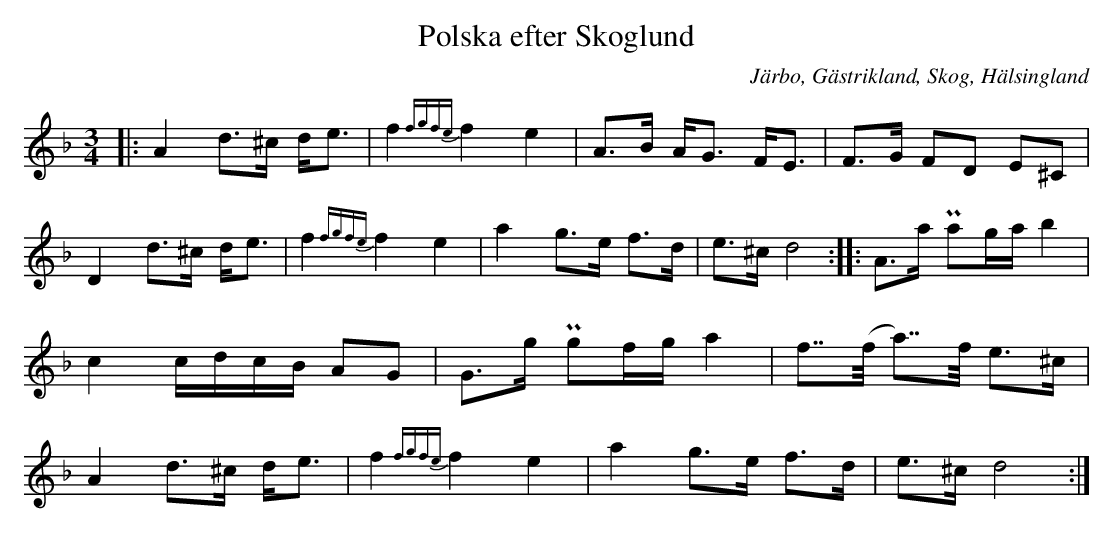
X:1
T: Polska efter Skoglund
O:Järbo, Gästrikland, Skog, Hälsingland
O:Skog, Hälsingland
M: 3/4
L: 1/16
K: Dm
|:A4 d2>^c2 d2<e2 |f4 {fgfe}f4 e4| A2>B2 A2<G2 F2<E2|F2>G2 F2D2 E2^C2|D4 d2>^c2 d2<e2 |f4 {fgfe}f4 e4|a4 g2>e2 f2>d2|e2>^c2 d8:||:A2>a2 Pa2ga b4|c4 cdcB A2G2|G2>g2 Pg2fg  a4|f2>>(f2 a2)>>f2 e2>^c2|A4 d2>^c2 d2<e2 |f4 {fgfe}f4 e4|a4 g2>e2 f2>d2|e2>^c2 d8:|
